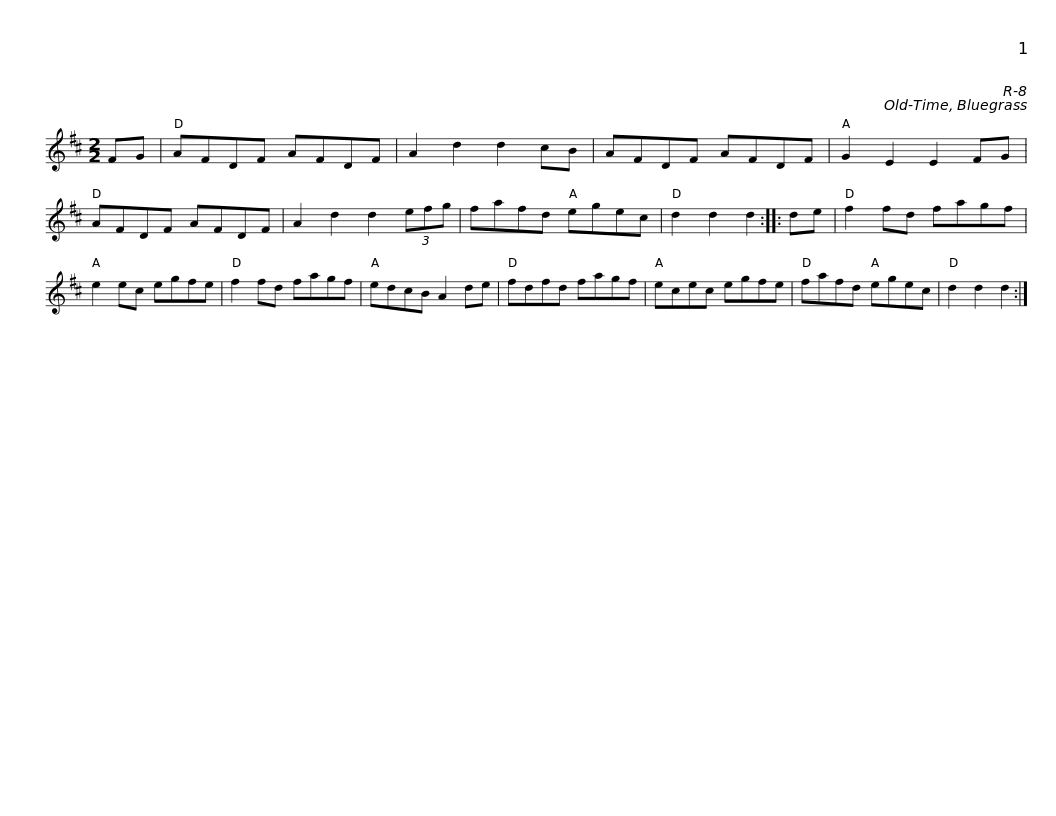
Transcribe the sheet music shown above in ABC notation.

X:1
L:1/8
M:2/2
I:linebreak $
K:D
V:1 treble
V:1
 FG | AFDF AFDF | A2 d2 d2 cB | AFDF AFDF | G2 E2 E2 FG | %5
 AFDF AFDF | A2 d2 d2 (3efg |$ fafd egec | d2 d2 d2 :: de | %10
 f2 fd fagf | e2 ec egfe | f2 fd fagf | edcB A2 de |$ fdfd fagf | %15
 ecec egfe | fafd egec | d2 d2 d2 :| %18
